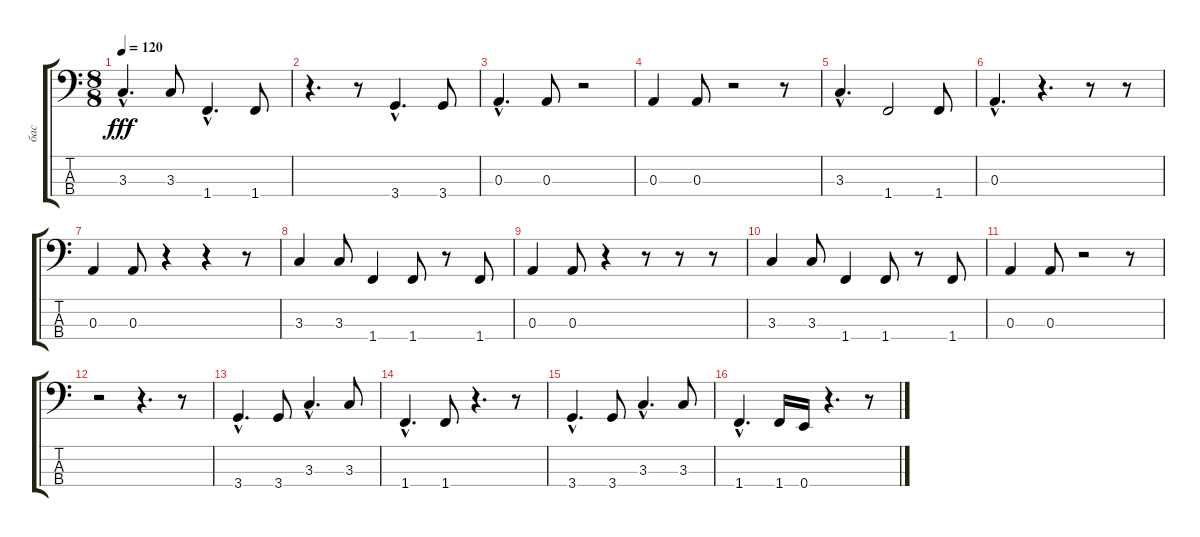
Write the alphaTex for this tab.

\track ("бас" "бас") {instrument fretlessbass}
\staff {score tabs}
\tuning (G2 D2 A1 E1) {hide}
\ts (8 8)
\tempo 120
\clef f4
\ks c
3.3{hac}.4{d dy fff} 3.3.8 1.4{hac}.4{d} 1.4.8 |
r.4{d} r.8 3.4{hac}.4{d} 3.4.8 |
0.3{hac}.4{d} 0.3.8 r.2 |
0.3.4 0.3.8 r.2 r.8 |
3.3{hac}.4{d} 1.4.2 1.4.8 |
0.3{hac}.4{d} r.4{d} r.8 r.8 |
0.3.4 0.3.8 r.4 r.4 r.8 |
3.3.4 3.3.8 1.4.4 1.4.8 r.8 1.4.8 |
0.3.4 0.3.8 r.4 r.8 r.8 r.8 |
3.3.4 3.3.8 1.4.4 1.4.8 r.8 1.4.8 |
0.3.4 0.3.8 r.2 r.8 |
r.2 r.4{d} r.8 |
3.4{hac}.4{d} 3.4.8 3.3{hac}.4{d} 3.3.8 |
1.4{hac}.4{d} 1.4.8 r.4{d} r.8 |
3.4{hac}.4{d} 3.4.8 3.3{hac}.4{d} 3.3.8 |
1.4{hac}.4{d} 1.4.16 0.4.16 r.4{d} r.8
